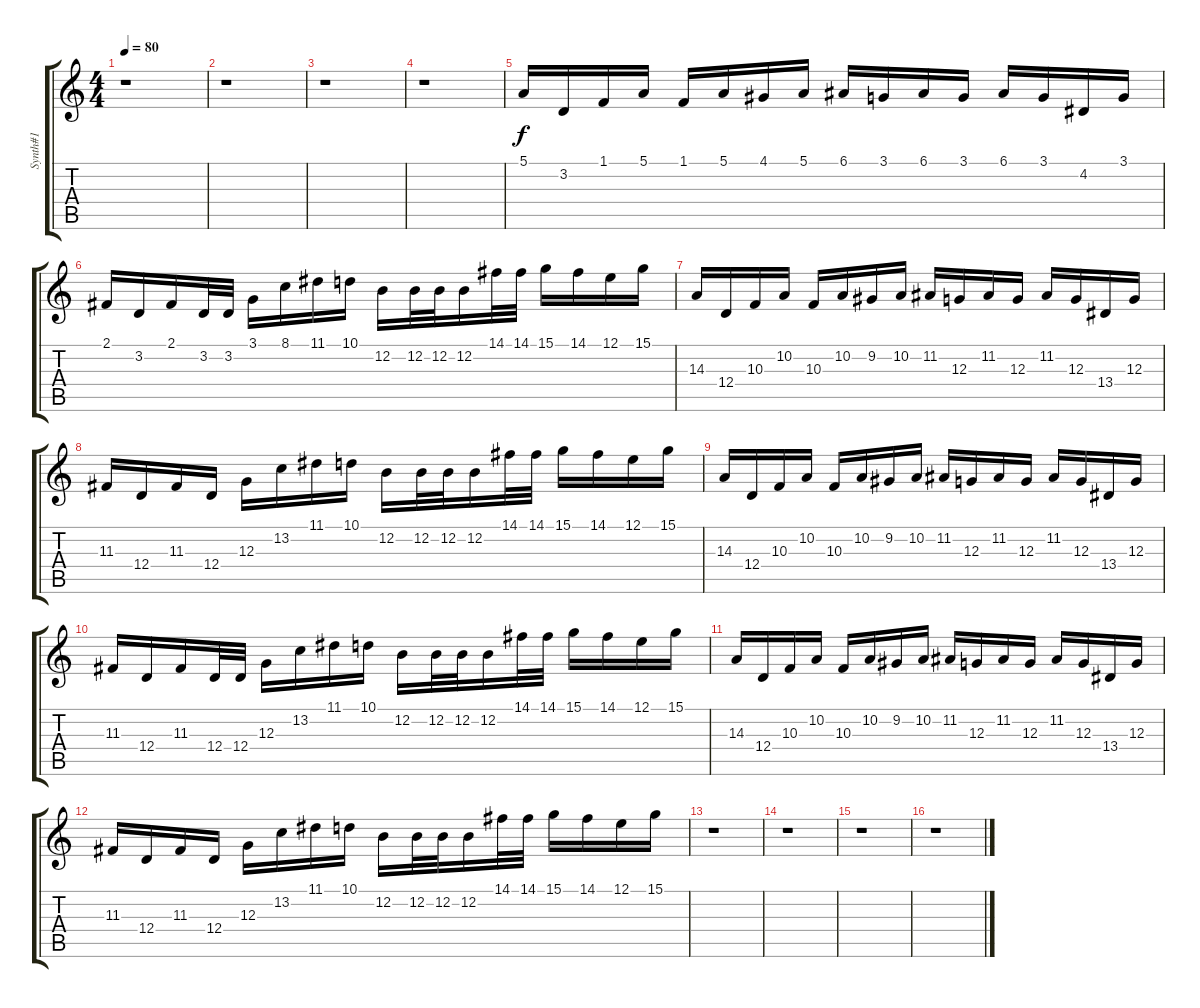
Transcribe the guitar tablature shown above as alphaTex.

\track ("Synth#1" "Synth#1") {instrument stringensemble1}
\staff {score tabs}
\tuning (E4 B3 G3 D3 A2 E2) {hide}
\ts (4 4)
\tempo 80
\clef g2
\ks c
r.1{dy f instrument stringensemble1} |
r.1 |
r.1 |
r.1 |
5.1.16 3.2.16 1.1.16 5.1.16 1.1.16 5.1.16 4.1.16 5.1.16 6.1.16 3.1.16 6.1.16 3.1.16 6.1.16 3.1.16 4.2.16 3.1.16 |
2.1.16 3.2.16 2.1.16 3.2.32 3.2.32 3.1.16 8.1.16 11.1.16 10.1.16 12.2.16 12.2.32 12.2.32 12.2.16 14.1.32 14.1.32 15.1.16 14.1.16 12.1.16 15.1.16 |
14.3.16 12.4.16 10.3.16 10.2.16 10.3.16 10.2.16 9.2.16 10.2.16 11.2.16 12.3.16 11.2.16 12.3.16 11.2.16 12.3.16 13.4.16 12.3.16 |
11.3.16 12.4.16 11.3.16 12.4.16 12.3.16 13.2.16 11.1.16 10.1.16 12.2.16 12.2.32 12.2.32 12.2.16 14.1.32 14.1.32 15.1.16 14.1.16 12.1.16 15.1.16 |
14.3.16 12.4.16 10.3.16 10.2.16 10.3.16 10.2.16 9.2.16 10.2.16 11.2.16 12.3.16 11.2.16 12.3.16 11.2.16 12.3.16 13.4.16 12.3.16 |
11.3.16 12.4.16 11.3.16 12.4.32 12.4.32 12.3.16 13.2.16 11.1.16 10.1.16 12.2.16 12.2.32 12.2.32 12.2.16 14.1.32 14.1.32 15.1.16 14.1.16 12.1.16 15.1.16 |
14.3.16 12.4.16 10.3.16 10.2.16 10.3.16 10.2.16 9.2.16 10.2.16 11.2.16 12.3.16 11.2.16 12.3.16 11.2.16 12.3.16 13.4.16 12.3.16 |
11.3.16 12.4.16 11.3.16 12.4.16 12.3.16 13.2.16 11.1.16 10.1.16 12.2.16 12.2.32 12.2.32 12.2.16 14.1.32 14.1.32 15.1.16 14.1.16 12.1.16 15.1.16 |
r.1 |
r.1 |
r.1 |
r.1
